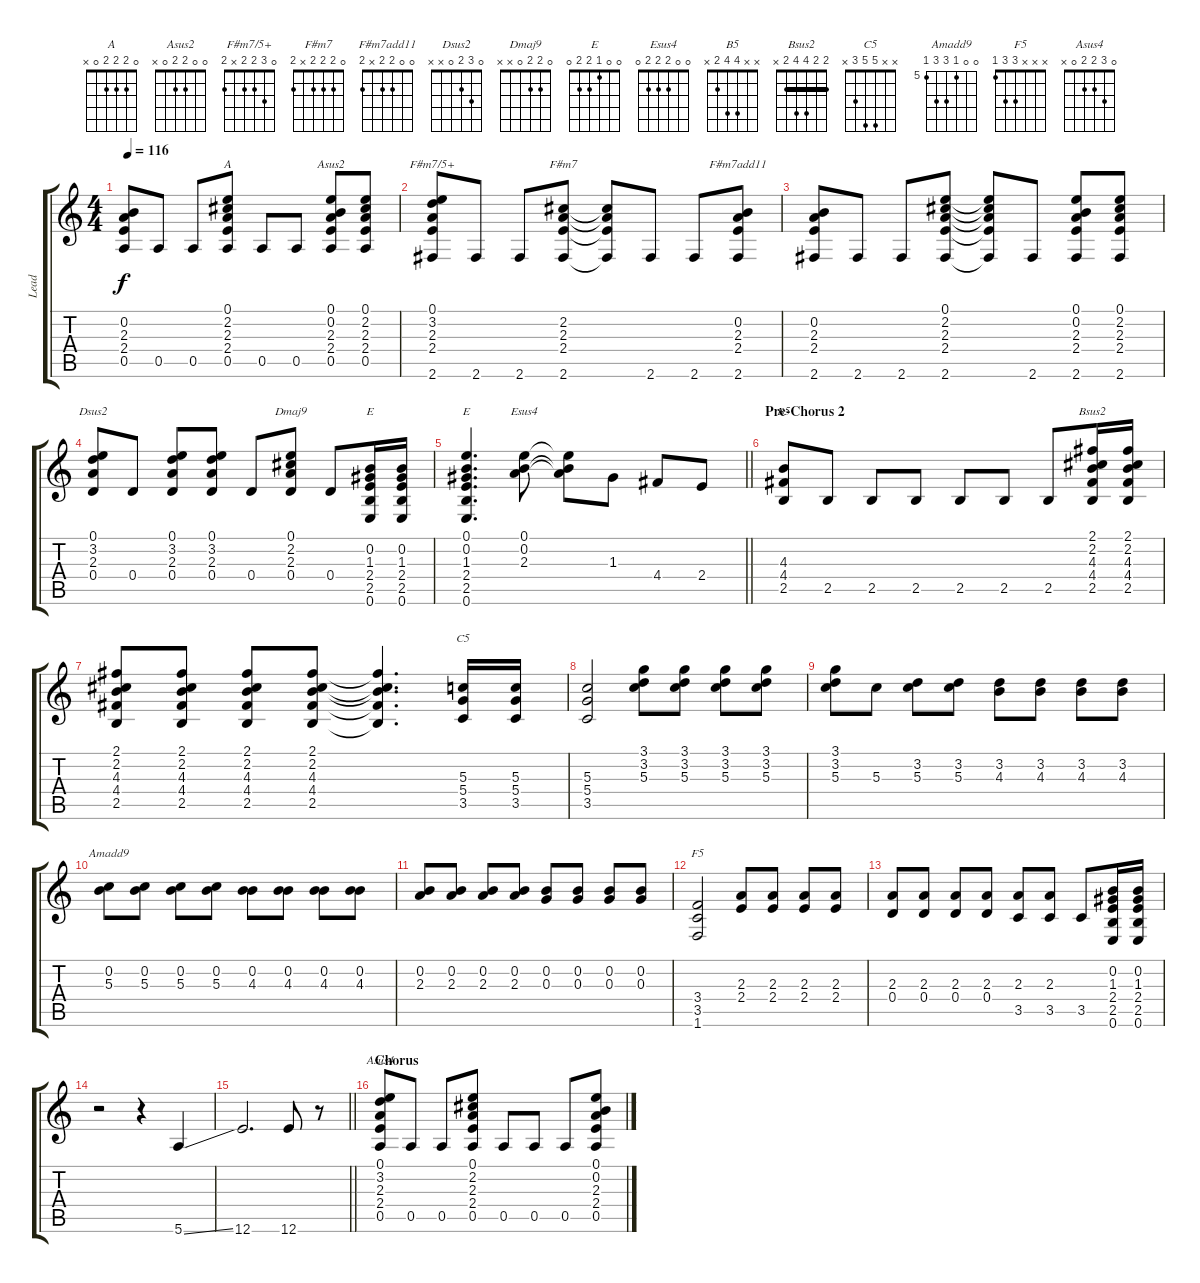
\track ("Lead" "Lead") {instrument electricguitarclean}
\staff {score tabs}
\tuning (E4 B3 G3 D3 A2 E2) {hide}
\chord ("A" 0 2 2 2 0 x)
\chord ("Asus2" 0 0 2 2 0 x)
\chord ("F#m7/5+" 0 3 2 2 x 2)
\chord ("F#m7" 0 2 2 2 x 2)
\chord ("F#m7add11" 0 0 2 2 x 2)
\chord ("Dsus2" 0 3 2 0 x x)
\chord ("Dmaj9" 0 2 2 0 x x)
\chord ("E" x 0 1 2 2 0)
\chord ("E" 0 0 1 2 2 0)
\chord ("Esus4" 0 0 2 2 2 0)
\chord ("B5" x x 4 4 2 x)
\chord ("Bsus2" 2 2 4 4 2 x) {barre 2}
\chord ("C5" x x 5 5 3 x)
\chord ("Amadd9" 0 0 5 7 7 5) {firstfret 5}
\chord ("F5" x x x 3 3 1)
\chord ("Asus4" 0 3 2 2 0 x)
\ts (4 4)
\tempo 116
\clef g2
\ks c
(0.2 2.3 2.4 0.5).8{dy f} 0.5.8 0.5.8 (0.1 2.2 2.3 2.4 0.5).8{ch "A"} 0.5.8 0.5.8 (0.1 0.2 2.3 2.4 0.5).8{ch "Asus2"} (0.1 2.2 2.3 2.4 0.5).8 |
(0.1 3.2 2.3 2.4 2.6).8{ch "F#m7/5+"} 2.6.8 2.6.8 (2.2 2.3 2.4 2.6).8{ch "F#m7"} (2.2{t} 2.3{t} 2.4{t} 2.6{t}).8 2.6.8 2.6.8 (0.2 2.3 2.4 2.6).8{ch "F#m7add11"} |
(0.2 2.3 2.4 2.6).8 2.6.8 2.6.8 (0.1 2.2 2.3 2.4 2.6).8 (0.1{t} 2.2{t} 2.3{t} 2.4{t} 2.6{t}).8 2.6.8 (0.1 0.2 2.3 2.4 2.6).8 (0.1 2.2 2.3 2.4 2.6).8 |
(0.1 3.2 2.3 0.4).8{ch "Dsus2"} 0.4.8 (0.1 3.2 2.3 0.4).8 (0.1 3.2 2.3 0.4).8 0.4.8 (0.1 2.2 2.3 0.4).8{ch "Dmaj9"} 0.4.8 (0.2 1.3 2.4 2.5 0.6).16{ch "E"} (0.2 1.3 2.4 2.5 0.6).16 |
\barLineRight lightlight
(0.1 0.2 1.3 2.4 2.5 0.6).4{d ch "E"} (0.1 0.2 2.3).8{ch "Esus4"} (0.1{t} 0.2{t} 2.3{t}).8 1.3.8 4.4.8 2.4.8 |
\section ("" "Pre-Chorus 2")
(4.3 4.4 2.5).8{ch "B5"} 2.5.8 2.5.8 2.5.8 2.5.8 2.5.8 2.5.8 (2.1 2.2 4.3 4.4 2.5).16{ch "Bsus2"} (2.1 2.2 4.3 4.4 2.5).16 |
(2.1 2.2 4.3 4.4 2.5).8 (2.1 2.2 4.3 4.4 2.5).8 (2.1 2.2 4.3 4.4 2.5).8 (2.1 2.2 4.3 4.4 2.5).8 (2.1{t} 2.2{t} 4.3{t} 4.4{t} 2.5{t}).4{d} (5.3 5.4 3.5).16{ch "C5"} (5.3 5.4 3.5).16 |
(5.3 5.4 3.5).2 (3.1 3.2 5.3).8 (3.1 3.2 5.3).8 (3.1 3.2 5.3).8 (3.1 3.2 5.3).8 |
(3.1 3.2 5.3).8 5.3.8 (3.2 5.3).8 (3.2 5.3).8 (3.2 4.3).8 (3.2 4.3).8 (3.2 4.3).8 (3.2 4.3).8 |
(0.2 5.3).8{ch "Amadd9"} (0.2 5.3).8 (0.2 5.3).8 (0.2 5.3).8 (0.2 4.3).8 (0.2 4.3).8 (0.2 4.3).8 (0.2 4.3).8 |
(0.2 2.3).8 (0.2 2.3).8 (0.2 2.3).8 (0.2 2.3).8 (0.2 0.3).8 (0.2 0.3).8 (0.2 0.3).8 (0.2 0.3).8 |
(3.4 3.5 1.6).2{ch "F5"} (2.3 2.4).8 (2.3 2.4).8 (2.3 2.4).8 (2.3 2.4).8 |
(2.3 0.4).8 (2.3 0.4).8 (2.3 0.4).8 (2.3 0.4).8 (2.3 3.5).8 (2.3 3.5).8 3.5.8 (0.2 1.3 2.4 2.5 0.6).16 (0.2 1.3 2.4 2.5 0.6).16 |
r.2 r.4 5.6{ss}.4 |
\barLineRight lightlight
12.6.2{d} 12.6.8 r.8 |
\section ("" "Chorus")
(0.1 3.2 2.3 2.4 0.5).8{ch "Asus4"} 0.5.8 0.5.8 (0.1 2.2 2.3 2.4 0.5).8 0.5.8 0.5.8 0.5.8 (0.1 0.2 2.3 2.4 0.5).8
